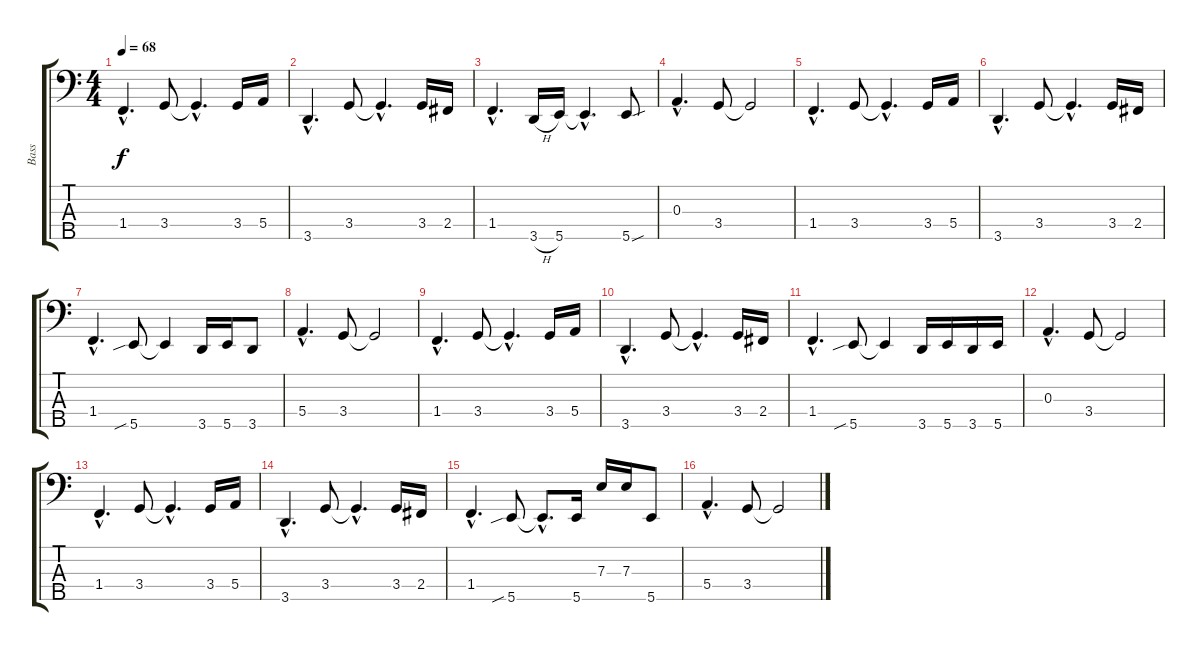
\track ("Bass" "Bass") {instrument electricbasspick}
\staff {score tabs}
\tuning (G2 D2 A1 E1 B0) {hide}
\ts (4 4)
\tempo 68
\clef f4
\ks c
1.4{hac}.4{d dy f} 3.4.8 3.4{hac t}.4{d} 3.4.16 5.4.16 |
3.5{hac}.4{d} 3.4.8 3.4{hac t}.4{d} 3.4.16 2.4.16 |
1.4{hac}.4{d} 3.5{h}.16 5.5.16 5.5{hac t}.4{d} 5.5{sou}.8 |
0.3{hac}.4{d} 3.4.8 3.4{t}.2 |
1.4{hac}.4{d} 3.4.8 3.4{hac t}.4{d} 3.4.16 5.4.16 |
3.5{hac}.4{d} 3.4.8 3.4{hac t}.4{d} 3.4.16 2.4.16 |
1.4{hac}.4{d} 5.5{sib}.8 5.5{t}.4 3.5.16 5.5.16 3.5.8 |
5.4{hac}.4{d} 3.4.8 3.4{t}.2 |
1.4{hac}.4{d} 3.4.8 3.4{hac t}.4{d} 3.4.16 5.4.16 |
3.5{hac}.4{d} 3.4.8 3.4{hac t}.4{d} 3.4.16 2.4.16 |
1.4{hac}.4{d} 5.5{sib}.8 5.5{t}.4 3.5.16 5.5.16 3.5.16 5.5.16 |
0.3{hac}.4{d} 3.4.8 3.4{t}.2 |
1.4{hac}.4{d} 3.4.8 3.4{hac t}.4{d} 3.4.16 5.4.16 |
3.5{hac}.4{d} 3.4.8 3.4{hac t}.4{d} 3.4.16 2.4.16 |
1.4{hac}.4{d} 5.5{sib}.8 5.5{hac t}.8{d} 5.5.16 7.3.16 7.3.16 5.5.8 |
5.4{hac}.4{d} 3.4.8 3.4{t}.2
